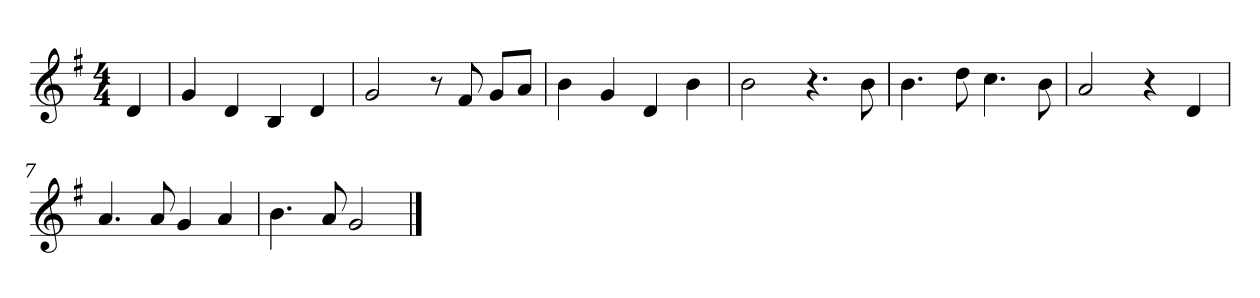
**kern
*part1
*staff1
*k[f#]
*M4/4
*MM120
=
4d
=1
4g
4d
4B
4d
=2
2g
8r
8f#
8gL
8aJ
=3
4b
4g
4d
4b
=4
2b
4.r
8b
=5
4.b
8dd
4.cc
8b
=6
2a
4r
4d
=7
4.a
8a
4g
4a
=8
4.b
8a
2g
==
*-
